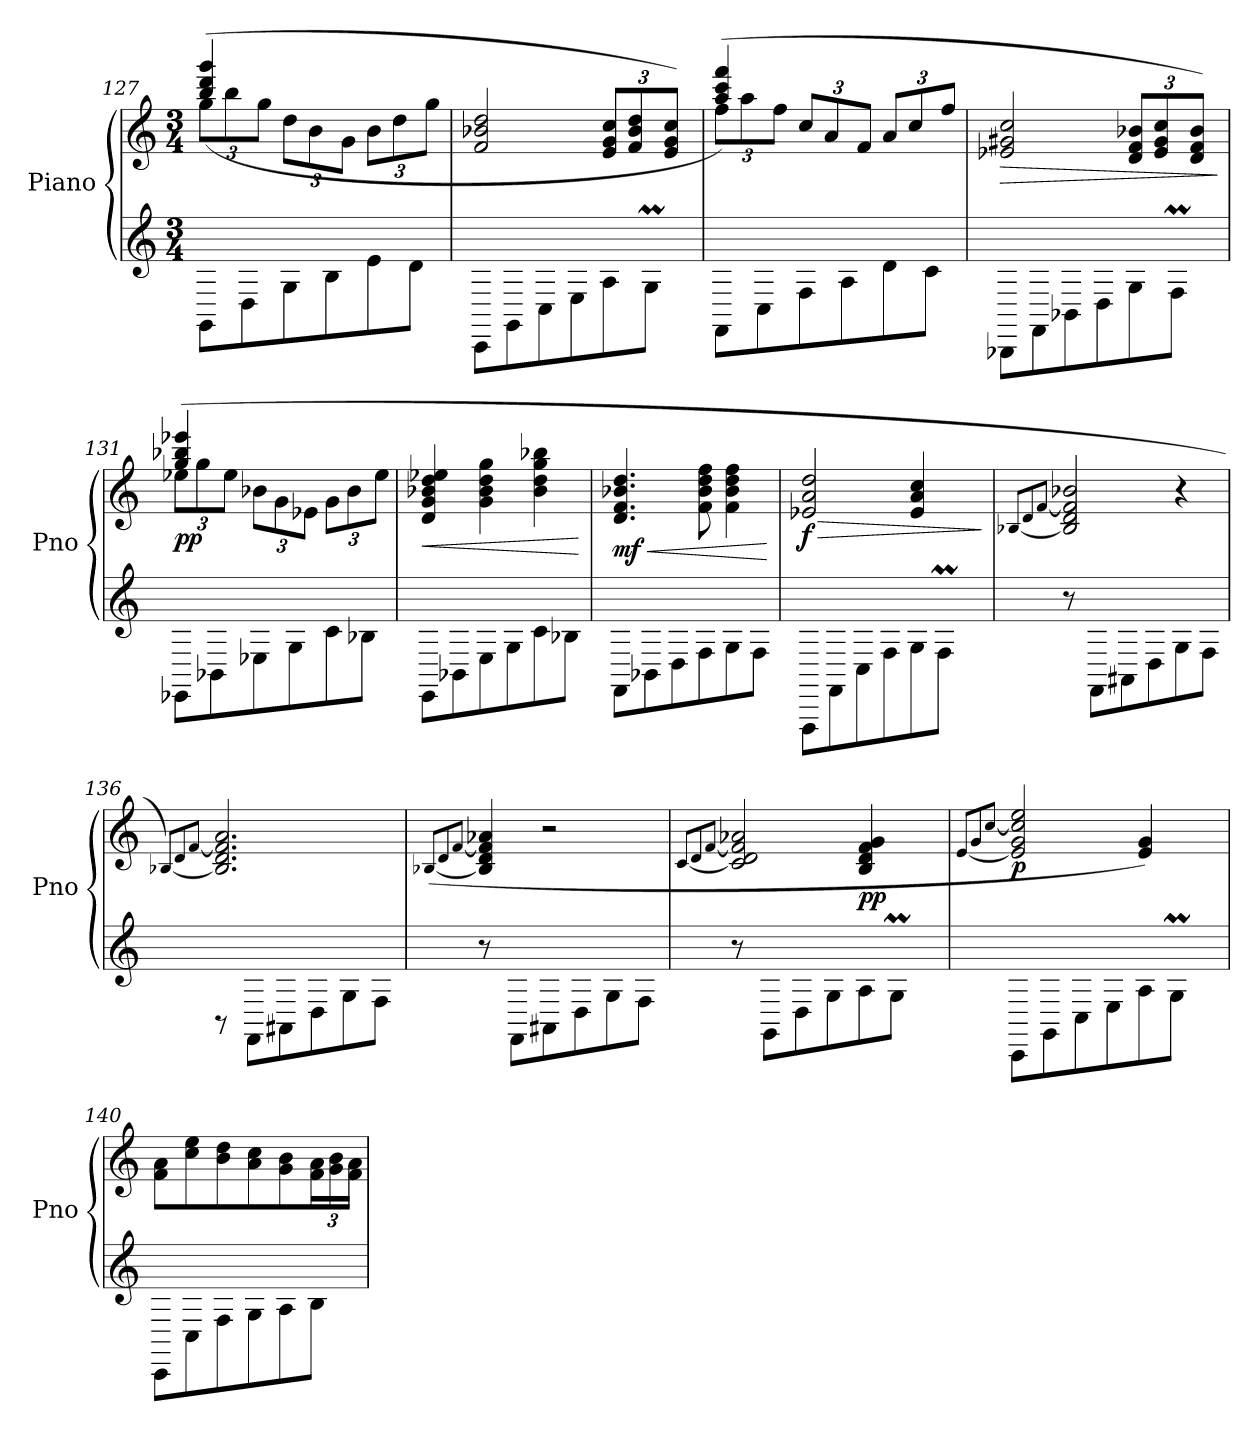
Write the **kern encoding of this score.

**kern	**kern	**dynam
*part1	*part1	*part1
*staff2	*staff1	*staff1/2
*I"Piano	*	*
*I'Pno	*	*
*clefG2	*clefG2	*
*k[]	*k[]	*
*M3/4	*M3/4	*
*	*Xbrackettup	*
=127	=127	=127
*	*^	*
!	!	!	!LO:DY:b
8GG\L	(<12gg\L	(>4bb/ 4ddd/ 4ggg/	other-dynamics
.	12bb\	.	.
8D\	.	.	.
.	12gg\J	.	.
8G\	12dd\L	2ryy	.
.	12b\	.	.
8B\	.	.	.
.	12g\J	.	.
8e\	12b\L	.	.
.	12dd\	.	.
8d\J	.	.	.
.	12gg\J	.	.
*	*v	*v	*
=128	=128	=128
*^	*	*
8CC\L	8ryy	2f/ 2b-X/ 2dd/	.
*v	*v	*	*
8GG\	.	.
8C\	.	.
8E\	.	.
8A\	12e/ 12g/ 12cc/L	.
.	12f/ 12b-/ 12dd/	.
*^	*	*
*	*Xtuplet	*	*
8GM\J	24G!yy	.	.
.	24A!yy	12e/ 12g/ 12cc/J)	.
.	24G!yy	.	.
*v	*v	*	*
!!LO:LB:g=z
=129	=129	=129
*	*^	*
8FF\L	(<12ff\L	4aa/ 4ccc/ 4fff/)	.
.	12aa\	.	.
8C\	.	.	.
.	12ff\J	.	.
8F\	12cc/L	2ryy	.
.	12a/	.	.
8A\	.	.	.
.	12f/J	.	.
8d\	12a/L	.	.
.	12cc/	.	.
8c\J	.	.	.
.	12ff/J	.	.
*	*v	*v	*
=130	=130	=130
*^	*	*
!	!	!	!LO:HP:b
8BBB-X\L	8ryy	2e-X/ 2g#X/ 2cc/	>
*v	*v	*	*
8FF\	.	.
8BB-X\	.	.
8D\	.	.
8G\	12d/ 12f/ 12b-X/L	.
.	12e-/ 12g#/ 12cc/	.
*^	*	*
8FM\J	24F!yy	.	.
.	24G!yy	12d/ 12f/ 12b-/J)	.
.	24F!yy	.	.
*v	*v	*	*
.	.	]
=131	=131	=131
*	*^	*
!	!	!	!LO:DY:b
8EE-X\L	(>12ee-X\L	4gg/ 4bb-X/ 4eee-X/	pp
.	12gg\	.	.
8BB-X\	.	.	.
.	12ee-\J	.	.
8E-X\	12b-X\L	2ryy	.
.	12g\	.	.
8G\	.	.	.
.	12e-X\J	.	.
8c\	12g\L	.	.
.	12b-\	.	.
8B-X\J	.	.	.
.	12ee-\J	.	.
*	*v	*v	*
=132	=132	=132
!	!	!LO:HP:b
8EE\L	4d/ 4g/ 4b-X/ 4dd/ 4ee-X/	<
8BB-X\	.	.
8E\	4g\ 4b-\ 4dd\ 4gg\	.
8G\	.	.
8c\	4b-\ 4dd\ 4gg\ 4bb-X\	.
8B-X\J	.	.
.	.	[
=133	=133	=133
!	!	!LO:HP:b
!	!	!LO:DY:n=1:b
8FF\L	4.d/ 4.f/ 4.b-X/ 4.dd/	< mf
8BB-X\	.	.
8D\	.	.
8F\	8f\ 8b-\ 8dd\ 8ff\	.
8G\	4f\ 4b-\ 4dd\ 4ff\	.
8F\J	.	.
.	.	[
=134	=134	=134
*^	*	*
!	!	!	!LO:HP:b
!	!	!	!LO:DY:n=1:b
8FFF\L	8ryy	2e-X/ 2a/ 2dd/	> f
*v	*v	*	*
8FF\	.	.
8C\	.	.
8F\	.	.
8G\	4e-/ 4a/ 4cc/	.
*^	*	*
8FM\J	24F!yy	.	.
.	24G!yy	.	.
.	24F!yy	.	.
*v	*v	*	*
.	.	]
!!LO:PB:g=z
=135	=135	=135
.	[8qB-X/L	.
.	8qd/	.
.	[8qf/J	.
!	!	!LO:DY:b
8r	2B-/] 2d/ 2f/] 2b-X/	other-dynamics
8FF\L	.	.
8AA#X\	.	.
8D\	.	.
8G\	4r	.
8F\J	.	.
=136	=136	=136
.	[8qB-X/L)	.
.	8qd/	.
.	[8qf/J	.
8rBB	2.B-/] 2.d/ 2.f/] 2.a/	.
8FF\L	.	.
8AA#X\	.	.
8D\	.	.
8G\	.	.
8F\J	.	.
=137	=137	=137
.	(>[8qB-X/L	.
.	8qd/	.
.	[8qf/J	.
8r	4B-/] 4d/ 4f/] 4a-X/	.
8FF\L	.	.
8AA#X\	2r	.
8D\	.	.
8G\	.	.
8F\J	.	.
=138	=138	=138
*k[]	*k[]	*
.	[8qc/L	.
.	8qd/	.
.	[8qf/J	.
*^	*	*
8r	8ryy	2c/] 2d/ 2f/] 2a-X/	.
*v	*v	*	*
8GG\L	.	.
8D\	.	.
8G\	.	.
!	!	!LO:DY:b
8A\	4B/ 4d/ 4f/ 4g/	pp
*^	*	*
8GM\J	24G!yy	.	.
.	24A!yy	.	.
.	24G!yy	.	.
=139	=139	=139	=139
.	.	[8qe/L	.
.	.	8qg/	.
.	.	[8qcc/J	.
!	!	!	!LO:DY:b
8CC\L	8ryy	2e/] 2g/ 2cc/] 2ee/	p
*v	*v	*	*
8GG\	.	.
8C\	.	.
8E\	.	.
8A\	4e/ 4g/)	.
*^	*	*
8GM\J	24G!yy	.	.
.	24A!yy	.	.
.	24G!yy	.	.
*v	*v	*	*
=140	=140	=140
8CC\L	8f\ 8a\L	.
8C\	8cc\ 8ee\	.
8F\	8b\ 8dd\	.
8G\	8a\ 8cc\	.
8A\	8g\ 8b\	.
8B\J	24f\ 24a\L	.
.	24g\ 24b\	.
.	24f\ 24a\JJ	.
=	=	=
*-	*-	*-
